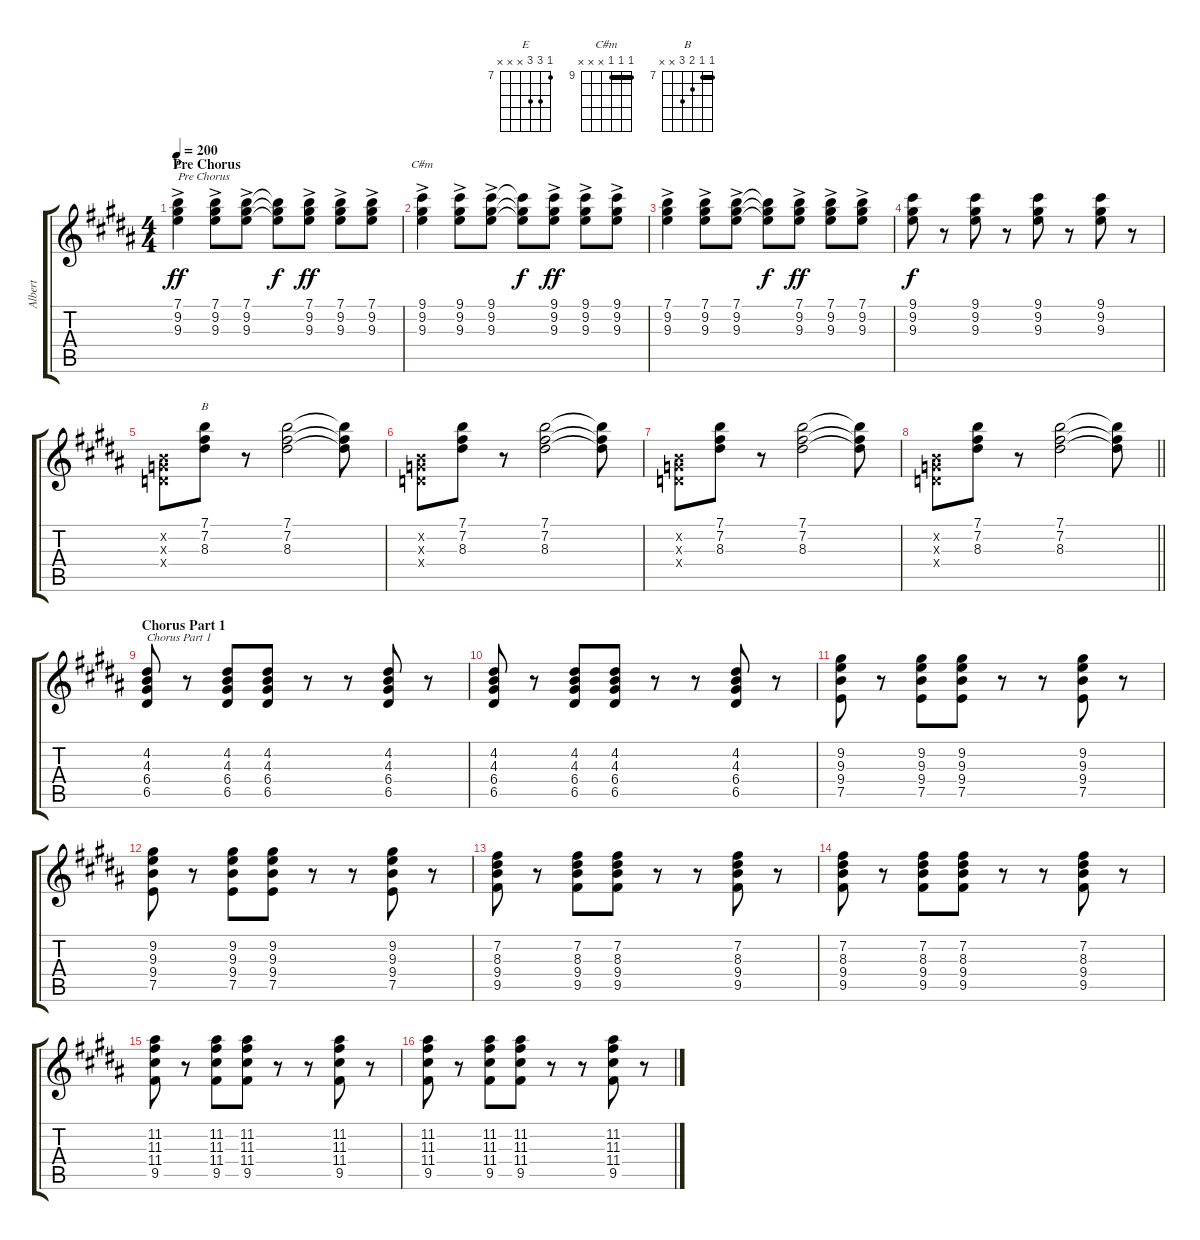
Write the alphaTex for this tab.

\track ("Albert" "Albert") {instrument electricguitarjazz}
\staff {score tabs}
\tuning (E4 B3 G3 D3 A2 E2) {hide}
\chord ("E" 7 9 9 x x x) {firstfret 7}
\chord ("C#m" 9 9 9 x x x) {firstfret 9 barre 9}
\chord ("B" 7 7 8 9 x x) {firstfret 7 barre 7}
\ts (4 4)
\section ("" "Pre Chorus")
\tempo 200
\clef g2
\ks b
(7.1{ac} 9.2{ac} 9.3{ac}).4{ch "E" txt "Pre Chorus" dy ff} (7.1{ac} 9.2{ac} 9.3{ac}).8 (7.1{ac} 9.2{ac} 9.3{ac}).8 (7.1{t} 9.2{t} 9.3{t}).8{dy f} (7.1{ac} 9.2{ac} 9.3{ac}).8{dy ff} (7.1{ac} 9.2{ac} 9.3{ac}).8 (7.1{ac} 9.2{ac} 9.3{ac}).8 |
(9.1{ac} 9.2{ac} 9.3{ac}).4{ch "C#m"} (9.1{ac} 9.2{ac} 9.3{ac}).8 (9.1{ac} 9.2{ac} 9.3{ac}).8 (9.1{t} 9.2{t} 9.3{t}).8{dy f} (9.1{ac} 9.2{ac} 9.3{ac}).8{dy ff} (9.1{ac} 9.2{ac} 9.3{ac}).8 (9.1{ac} 9.2{ac} 9.3{ac}).8 |
(7.1{ac} 9.2{ac} 9.3{ac}).4 (7.1{ac} 9.2{ac} 9.3{ac}).8 (7.1{ac} 9.2{ac} 9.3{ac}).8 (7.1{t} 9.2{t} 9.3{t}).8{dy f} (7.1{ac} 9.2{ac} 9.3{ac}).8{dy ff} (7.1{ac} 9.2{ac} 9.3{ac}).8 (7.1{ac} 9.2{ac} 9.3{ac}).8 |
(9.1 9.2 9.3).8{dy f} r.8 (9.1 9.2 9.3).8 r.8 (9.1 9.2 9.3).8 r.8 (9.1 9.2 9.3).8 r.8 |
(0.2{x} 0.3{x} 0.4{x}).8 (7.1 7.2 8.3).8{ch "B"} r.8 (7.1 7.2 8.3).2 (7.1{t} 7.2{t} 8.3{t}).8 |
(0.2{x} 0.3{x} 0.4{x}).8 (7.1 7.2 8.3).8 r.8 (7.1 7.2 8.3).2 (7.1{t} 7.2{t} 8.3{t}).8 |
(0.2{x} 0.3{x} 0.4{x}).8 (7.1 7.2 8.3).8 r.8 (7.1 7.2 8.3).2 (7.1{t} 7.2{t} 8.3{t}).8 |
\barLineRight lightlight
(0.2{x} 0.3{x} 0.4{x}).8 (7.1 7.2 8.3).8 r.8 (7.1 7.2 8.3).2 (7.1{t} 7.2{t} 8.3{t}).8 |
\section ("" "Chorus Part 1")
(4.2 4.3 6.4 6.5).8{txt "Chorus Part 1"} r.8 (4.2 4.3 6.4 6.5).8 (4.2 4.3 6.4 6.5).8 r.8 r.8 (4.2 4.3 6.4 6.5).8 r.8 |
(4.2 4.3 6.4 6.5).8 r.8 (4.2 4.3 6.4 6.5).8 (4.2 4.3 6.4 6.5).8 r.8 r.8 (4.2 4.3 6.4 6.5).8 r.8 |
(9.2 9.3 9.4 7.5).8 r.8 (9.2 9.3 9.4 7.5).8 (9.2 9.3 9.4 7.5).8 r.8 r.8 (9.2 9.3 9.4 7.5).8 r.8 |
(9.2 9.3 9.4 7.5).8 r.8 (9.2 9.3 9.4 7.5).8 (9.2 9.3 9.4 7.5).8 r.8 r.8 (9.2 9.3 9.4 7.5).8 r.8 |
(7.2 8.3 9.4 9.5).8 r.8 (7.2 8.3 9.4 9.5).8 (7.2 8.3 9.4 9.5).8 r.8 r.8 (7.2 8.3 9.4 9.5).8 r.8 |
(7.2 8.3 9.4 9.5).8 r.8 (7.2 8.3 9.4 9.5).8 (7.2 8.3 9.4 9.5).8 r.8 r.8 (7.2 8.3 9.4 9.5).8 r.8 |
(11.2 11.3 11.4 9.5).8 r.8 (11.2 11.3 11.4 9.5).8 (11.2 11.3 11.4 9.5).8 r.8 r.8 (11.2 11.3 11.4 9.5).8 r.8 |
(11.2 11.3 11.4 9.5).8 r.8 (11.2 11.3 11.4 9.5).8 (11.2 11.3 11.4 9.5).8 r.8 r.8 (11.2 11.3 11.4 9.5).8 r.8
